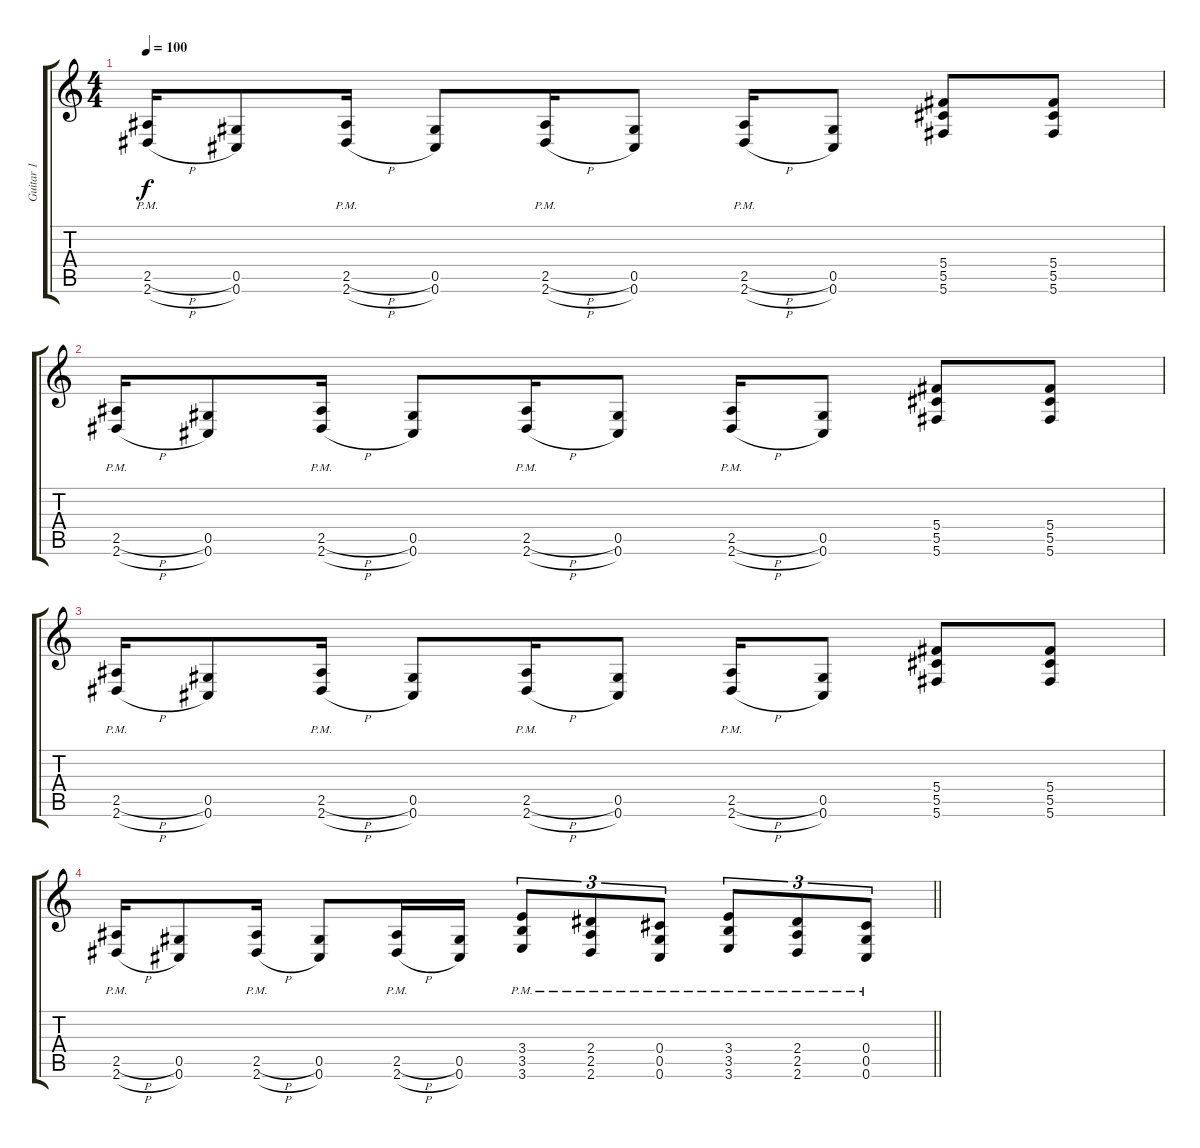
\track ("Guitar 1" "Guitar 1") {instrument distortionguitar}
\staff {score tabs}
\tuning (Eb4 Bb3 Gb3 Db3 Ab2 Db2) {hide}
\ts (4 4)
\tempo 100
\clef g2
\ks c
(2.5{h pm} 2.6{h pm}).16{dy f} (0.5 0.6).8 (2.5{h pm} 2.6{h pm}).16 (0.5 0.6).8 (2.5{h pm} 2.6{h pm}).16 (0.5 0.6).8 (2.5{h pm} 2.6{h pm}).16 (0.5 0.6).8 (5.4 5.5 5.6).8 (5.4 5.5 5.6).8 |
(2.5{h pm} 2.6{h pm}).16 (0.5 0.6).8 (2.5{h pm} 2.6{h pm}).16 (0.5 0.6).8 (2.5{h pm} 2.6{h pm}).16 (0.5 0.6).8 (2.5{h pm} 2.6{h pm}).16 (0.5 0.6).8 (5.4 5.5 5.6).8 (5.4 5.5 5.6).8 |
(2.5{h pm} 2.6{h pm}).16 (0.5 0.6).8 (2.5{h pm} 2.6{h pm}).16 (0.5 0.6).8 (2.5{h pm} 2.6{h pm}).16 (0.5 0.6).8 (2.5{h pm} 2.6{h pm}).16 (0.5 0.6).8 (5.4 5.5 5.6).8 (5.4 5.5 5.6).8 |
\barLineRight lightlight
(2.5{h pm} 2.6{h pm}).16 (0.5 0.6).8 (2.5{h pm} 2.6{h pm}).16 (0.5 0.6).8 (2.5{h pm} 2.6{h pm}).16 (0.5 0.6).16 (3.4{pm} 3.5{pm} 3.6{pm}).8{tu (3 2)} (2.4{pm} 2.5{pm} 2.6{pm}).8{tu (3 2)} (0.4{pm} 0.5{pm} 0.6{pm}).8{tu (3 2)} (3.4{pm} 3.5{pm} 3.6{pm}).8{tu (3 2)} (2.4{pm} 2.5{pm} 2.6{pm}).8{tu (3 2)} (0.4{pm} 0.5{pm} 0.6{pm}).8{tu (3 2)}
